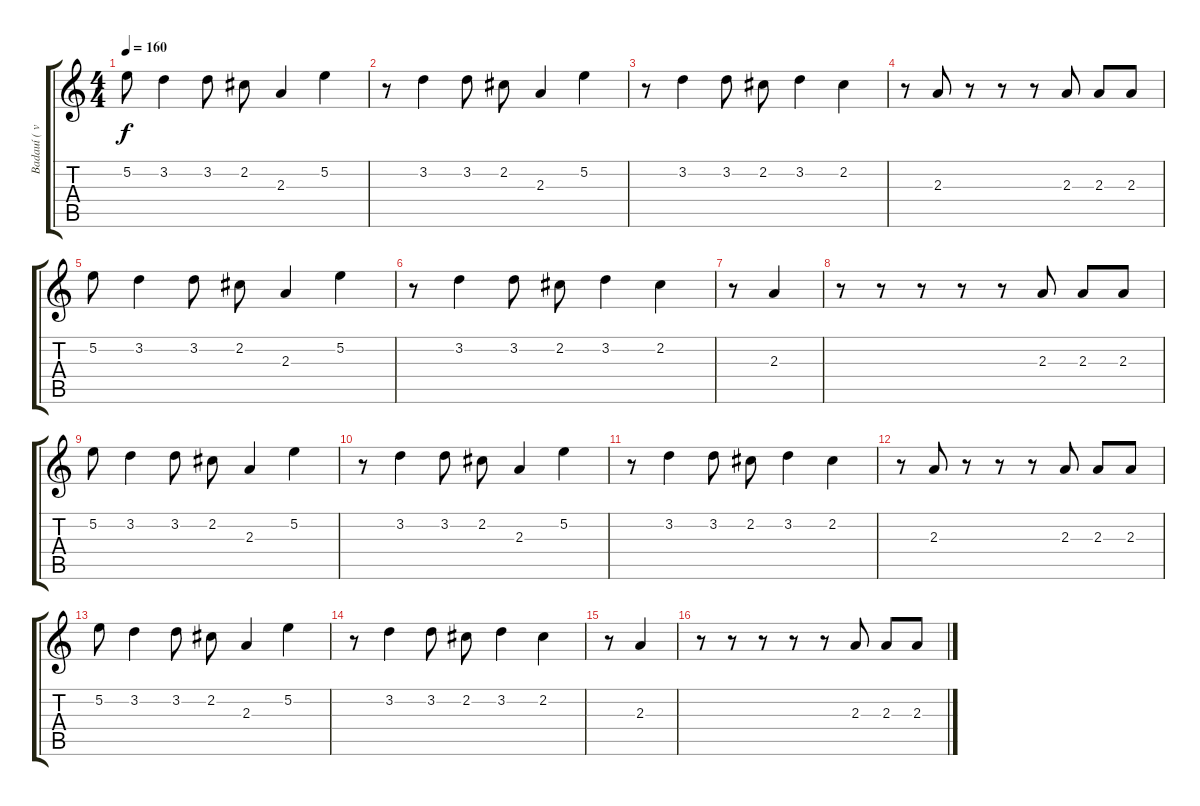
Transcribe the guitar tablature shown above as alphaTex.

\track ("Badauí ( vocal )" "Badauí ( v") {instrument acousticguitarnylon}
\staff {score tabs}
\tuning (E4 B3 G3 D3 A2 E2) {hide}
\ts (4 4)
\tempo 160
\clef g2
\ks c
5.2.8{dy f} 3.2.4 3.2.8 2.2.8 2.3.4 5.2.4 |
r.8 3.2.4 3.2.8 2.2.8 2.3.4 5.2.4 |
r.8 3.2.4 3.2.8 2.2.8 3.2.4 2.2.4 |
r.8 2.3.8 r.8 r.8 r.8 2.3.8 2.3.8 2.3.8 |
5.2.8 3.2.4 3.2.8 2.2.8 2.3.4 5.2.4 |
r.8 3.2.4 3.2.8 2.2.8 3.2.4 2.2.4 |
r.8 2.3.4 |
r.8 r.8 r.8 r.8 r.8 2.3.8 2.3.8 2.3.8 |
5.2.8 3.2.4 3.2.8 2.2.8 2.3.4 5.2.4 |
r.8 3.2.4 3.2.8 2.2.8 2.3.4 5.2.4 |
r.8 3.2.4 3.2.8 2.2.8 3.2.4 2.2.4 |
r.8 2.3.8 r.8 r.8 r.8 2.3.8 2.3.8 2.3.8 |
5.2.8 3.2.4 3.2.8 2.2.8 2.3.4 5.2.4 |
r.8 3.2.4 3.2.8 2.2.8 3.2.4 2.2.4 |
r.8 2.3.4 |
r.8 r.8 r.8 r.8 r.8 2.3.8 2.3.8 2.3.8
